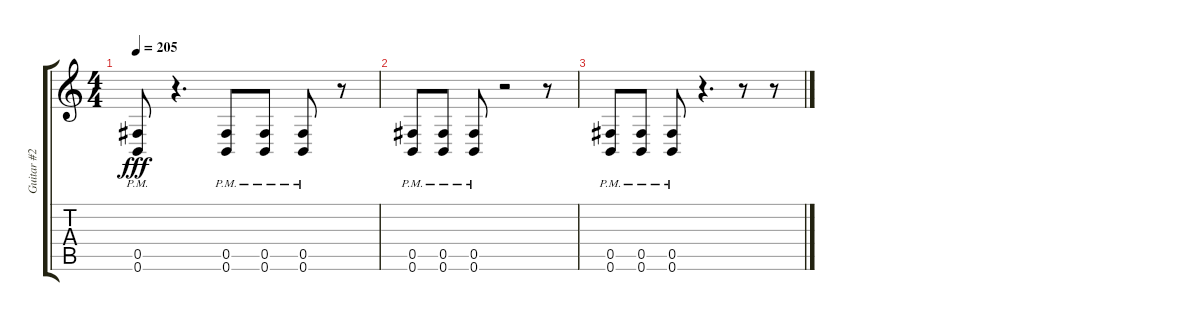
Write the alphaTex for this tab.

\track ("Guitar #2" "Guitar #2") {instrument distortionguitar}
\staff {score tabs}
\tuning (Db4 Ab3 E3 B2 Gb2 B1) {hide}
\ts (4 4)
\tempo 205
\clef g2
\ks c
(0.5{pm} 0.6{pm}).8{dy fff} r.4{d} (0.5{pm} 0.6{pm}).8 (0.5{pm} 0.6{pm}).8 (0.5{pm} 0.6{pm}).8 r.8 |
(0.5{pm} 0.6{pm}).8 (0.5{pm} 0.6{pm}).8 (0.5{pm} 0.6{pm}).8 r.2 r.8 |
(0.5{pm} 0.6{pm}).8 (0.5{pm} 0.6{pm}).8 (0.5{pm} 0.6{pm}).8 r.4{d} r.8 r.8
